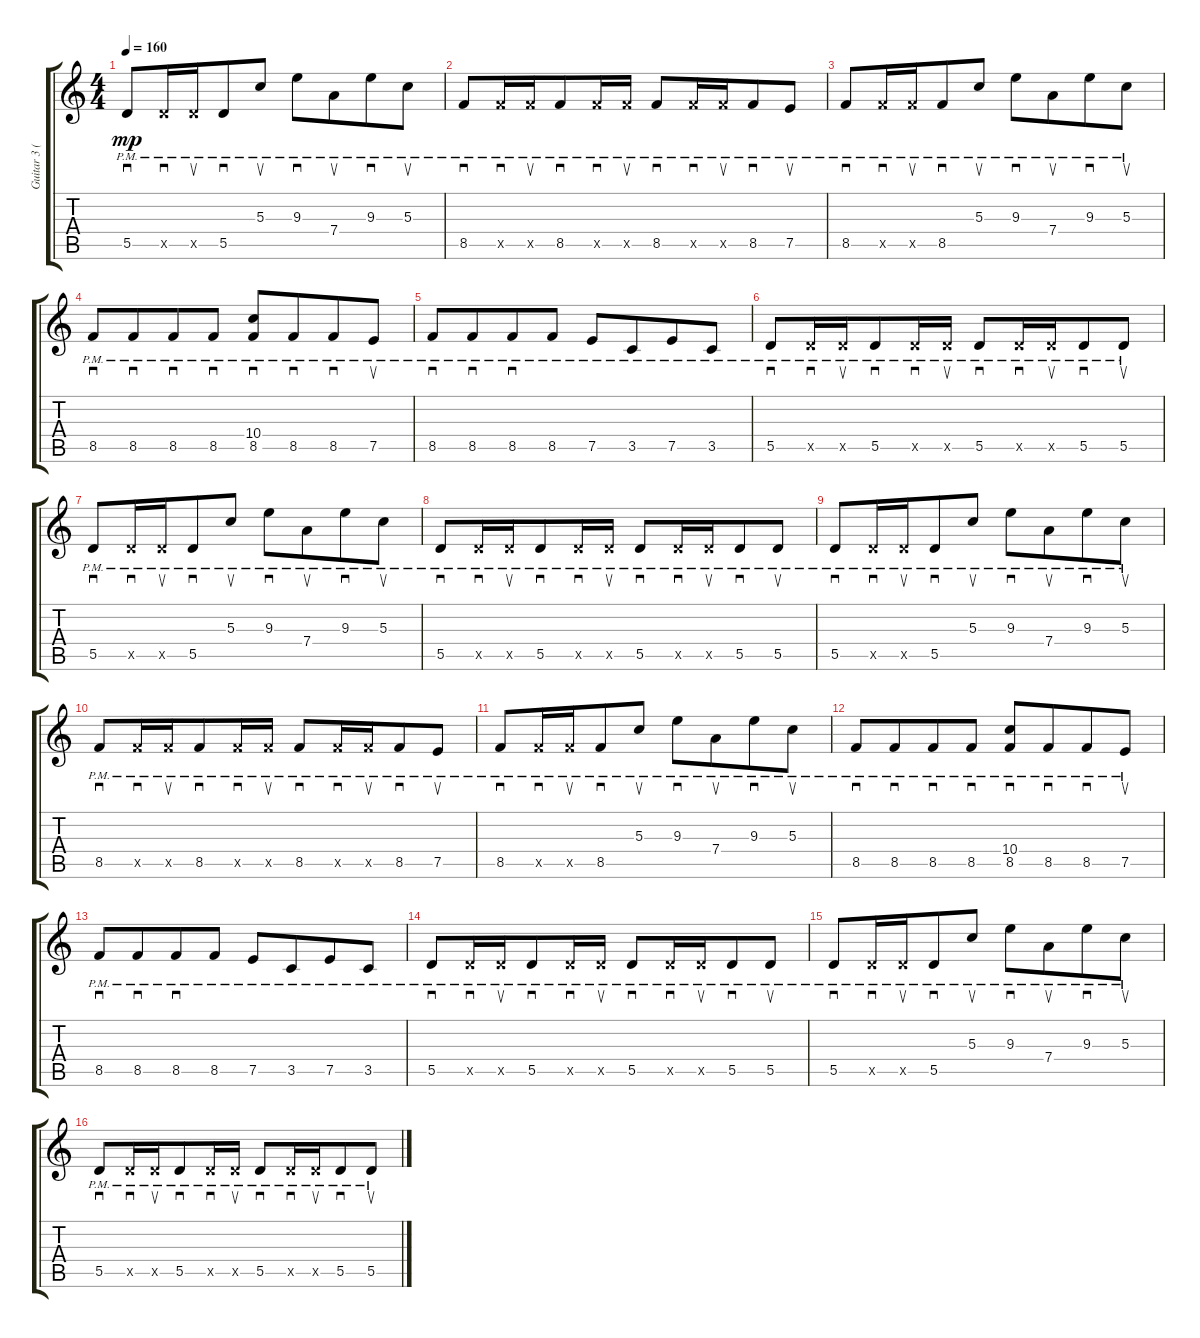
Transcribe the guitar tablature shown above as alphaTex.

\track ("Guitar 3 (Electric)" "Guitar 3 (") {instrument overdrivenguitar}
\staff {score tabs}
\tuning (E4 B3 G3 D3 A2 E2) {hide}
\ts (4 4)
\tempo 160
\clef g2
\ks c
5.5{pm}.8{sd dy mp} 5.5{pm x}.16{sd} 5.5{pm x}.16{su beam merge} 5.5{pm}.8{sd} 5.3{pm}.8{su} 9.3{pm}.8{sd} 7.4{pm}.8{su beam merge} 9.3{pm}.8{sd} 5.3{pm}.8{su} |
8.5{pm}.8{sd} 8.5{pm x}.16{sd} 8.5{pm x}.16{su beam merge} 8.5{pm}.8{sd} 8.5{pm x}.16{sd} 8.5{pm x}.16{su} 8.5{pm}.8{sd} 8.5{pm x}.16{sd} 8.5{pm x}.16{su beam merge} 8.5{pm}.8{sd} 7.5{pm}.8{su} |
8.5{pm}.8{sd} 8.5{pm x}.16{sd} 8.5{pm x}.16{su beam merge} 8.5{pm}.8{sd} 5.3{pm}.8{su} 9.3{pm}.8{sd} 7.4{pm}.8{su beam merge} 9.3{pm}.8{sd} 5.3{pm}.8{su} |
8.5{pm}.8{sd beam merge} 8.5{pm}.8{sd beam merge} 8.5{pm}.8{sd beam merge} 8.5{pm}.8{sd} (10.4{pm} 8.5{pm}).8{sd beam merge} 8.5{pm}.8{sd beam merge} 8.5{pm}.8{sd} 7.5{pm}.8{su} |
8.5{pm}.8{sd beam merge} 8.5{pm}.8{sd beam merge} 8.5{pm}.8{sd} 8.5{pm}.8 7.5{pm}.8 3.5{pm}.8{beam merge} 7.5{pm}.8 3.5{pm}.8 |
5.5{pm}.8{sd} 5.5{pm x}.16{sd} 5.5{pm x}.16{su beam merge} 5.5{pm}.8{sd} 5.5{pm x}.16{sd} 5.5{pm x}.16{su} 5.5{pm}.8{sd} 5.5{pm x}.16{sd} 5.5{pm x}.16{su beam merge} 5.5{pm}.8{sd} 5.5{pm}.8{su} |
5.5{pm}.8{sd} 5.5{pm x}.16{sd} 5.5{pm x}.16{su beam merge} 5.5{pm}.8{sd} 5.3{pm}.8{su} 9.3{pm}.8{sd} 7.4{pm}.8{su beam merge} 9.3{pm}.8{sd} 5.3{pm}.8{su} |
5.5{pm}.8{sd} 5.5{pm x}.16{sd} 5.5{pm x}.16{su beam merge} 5.5{pm}.8{sd} 5.5{pm x}.16{sd} 5.5{pm x}.16{su} 5.5{pm}.8{sd} 5.5{pm x}.16{sd} 5.5{pm x}.16{su beam merge} 5.5{pm}.8{sd} 5.5{pm}.8{su} |
5.5{pm}.8{sd} 5.5{pm x}.16{sd} 5.5{pm x}.16{su beam merge} 5.5{pm}.8{sd} 5.3{pm}.8{su} 9.3{pm}.8{sd} 7.4{pm}.8{su beam merge} 9.3{pm}.8{sd} 5.3{pm}.8{su} |
8.5{pm}.8{sd} 8.5{pm x}.16{sd} 8.5{pm x}.16{su beam merge} 8.5{pm}.8{sd} 8.5{pm x}.16{sd} 8.5{pm x}.16{su} 8.5{pm}.8{sd} 8.5{pm x}.16{sd} 8.5{pm x}.16{su beam merge} 8.5{pm}.8{sd} 7.5{pm}.8{su} |
8.5{pm}.8{sd} 8.5{pm x}.16{sd} 8.5{pm x}.16{su beam merge} 8.5{pm}.8{sd} 5.3{pm}.8{su} 9.3{pm}.8{sd} 7.4{pm}.8{su beam merge} 9.3{pm}.8{sd} 5.3{pm}.8{su} |
8.5{pm}.8{sd beam merge} 8.5{pm}.8{sd beam merge} 8.5{pm}.8{sd beam merge} 8.5{pm}.8{sd} (10.4{pm} 8.5{pm}).8{sd beam merge} 8.5{pm}.8{sd beam merge} 8.5{pm}.8{sd} 7.5{pm}.8{su} |
8.5{pm}.8{sd beam merge} 8.5{pm}.8{sd beam merge} 8.5{pm}.8{sd} 8.5{pm}.8 7.5{pm}.8 3.5{pm}.8{beam merge} 7.5{pm}.8 3.5{pm}.8 |
5.5{pm}.8{sd} 5.5{pm x}.16{sd} 5.5{pm x}.16{su beam merge} 5.5{pm}.8{sd} 5.5{pm x}.16{sd} 5.5{pm x}.16{su} 5.5{pm}.8{sd} 5.5{pm x}.16{sd} 5.5{pm x}.16{su beam merge} 5.5{pm}.8{sd} 5.5{pm}.8{su} |
5.5{pm}.8{sd} 5.5{pm x}.16{sd} 5.5{pm x}.16{su beam merge} 5.5{pm}.8{sd} 5.3{pm}.8{su} 9.3{pm}.8{sd} 7.4{pm}.8{su beam merge} 9.3{pm}.8{sd} 5.3{pm}.8{su} |
5.5{pm}.8{sd} 5.5{pm x}.16{sd} 5.5{pm x}.16{su beam merge} 5.5{pm}.8{sd} 5.5{pm x}.16{sd} 5.5{pm x}.16{su} 5.5{pm}.8{sd} 5.5{pm x}.16{sd} 5.5{pm x}.16{su beam merge} 5.5{pm}.8{sd} 5.5{pm}.8{su}
